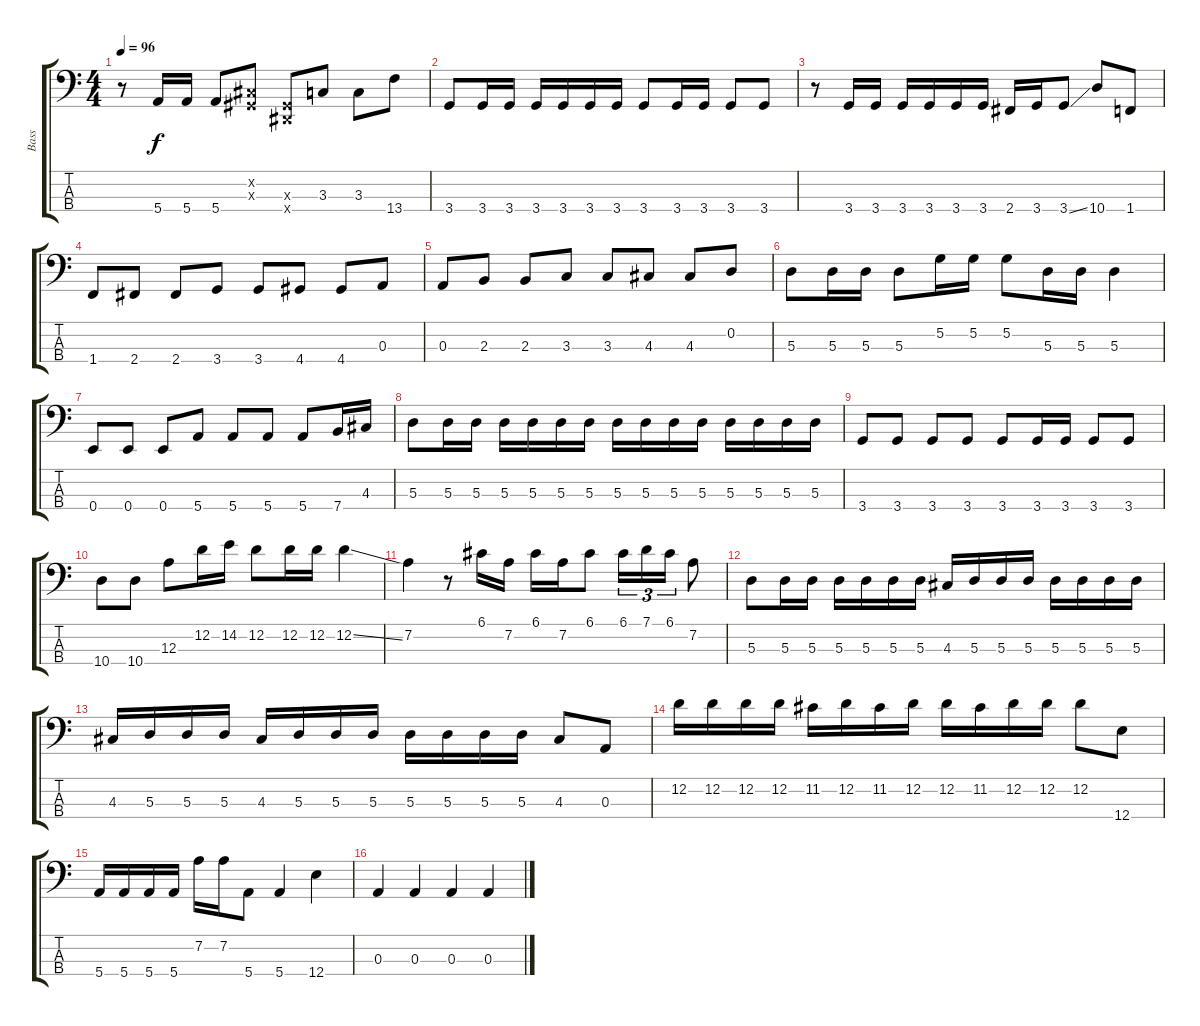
\track ("Bass" "Bass") {instrument electricbassfinger}
\staff {score tabs}
\tuning (G2 D2 A1 E1) {hide}
\ts (4 4)
\tempo 96
\clef f4
\ks c
r.8{dy f} 5.4.16 5.4.16 5.4.8 (-1.2{x} -1.3{x}).8 (-1.3{x} -1.4{x}).8 3.3.8 3.3.8 13.4.8 |
3.4.8 3.4.16 3.4.16 3.4.16 3.4.16 3.4.16 3.4.16 3.4.8 3.4.16 3.4.16 3.4.8 3.4.8 |
r.8 3.4.16 3.4.16 3.4.16 3.4.16 3.4.16 3.4.16 2.4.16 3.4.16 3.4{ss}.8 10.4.8 1.4.8 |
1.4.8 2.4.8 2.4.8 3.4.8 3.4.8 4.4.8 4.4.8 0.3.8 |
0.3.8 2.3.8 2.3.8 3.3.8 3.3.8 4.3.8 4.3.8 0.2.8 |
5.3.8 5.3.16 5.3.16 5.3.8 5.2.16 5.2.16 5.2.8 5.3.16 5.3.16 5.3.4 |
0.4.8 0.4.8 0.4.8 5.4.8 5.4.8 5.4.8 5.4.8 7.4.16 4.3.16 |
5.3.8 5.3.16 5.3.16 5.3.16 5.3.16 5.3.16 5.3.16 5.3.16 5.3.16 5.3.16 5.3.16 5.3.16 5.3.16 5.3.16 5.3.16 |
3.4.8 3.4.8 3.4.8 3.4.8 3.4.8 3.4.16 3.4.16 3.4.8 3.4.8 |
10.4.8 10.4.8 12.3.8 12.2.16 14.2.16 12.2.8 12.2.16 12.2.16 12.2{ss}.4 |
7.2.4 r.8 6.1.16 7.2.16 6.1.16 7.2.16 6.1.8 6.1.16{tu (3 2)} 7.1.16{tu (3 2)} 6.1.16{tu (3 2)} 7.2.8 |
5.3.8 5.3.16 5.3.16 5.3.16 5.3.16 5.3.16 5.3.16 4.3.16 5.3.16 5.3.16 5.3.16 5.3.16 5.3.16 5.3.16 5.3.16 |
4.3.16 5.3.16 5.3.16 5.3.16 4.3.16 5.3.16 5.3.16 5.3.16 5.3.16 5.3.16 5.3.16 5.3.16 4.3.8 0.3.8 |
12.2.16 12.2.16 12.2.16 12.2.16 11.2.16 12.2.16 11.2.16 12.2.16 12.2.16 11.2.16 12.2.16 12.2.16 12.2.8 12.4.8 |
5.4.16 5.4.16 5.4.16 5.4.16 7.2.16 7.2.16 5.4.8 5.4.4 12.4.4 |
0.3.4 0.3.4 0.3.4 0.3.4
